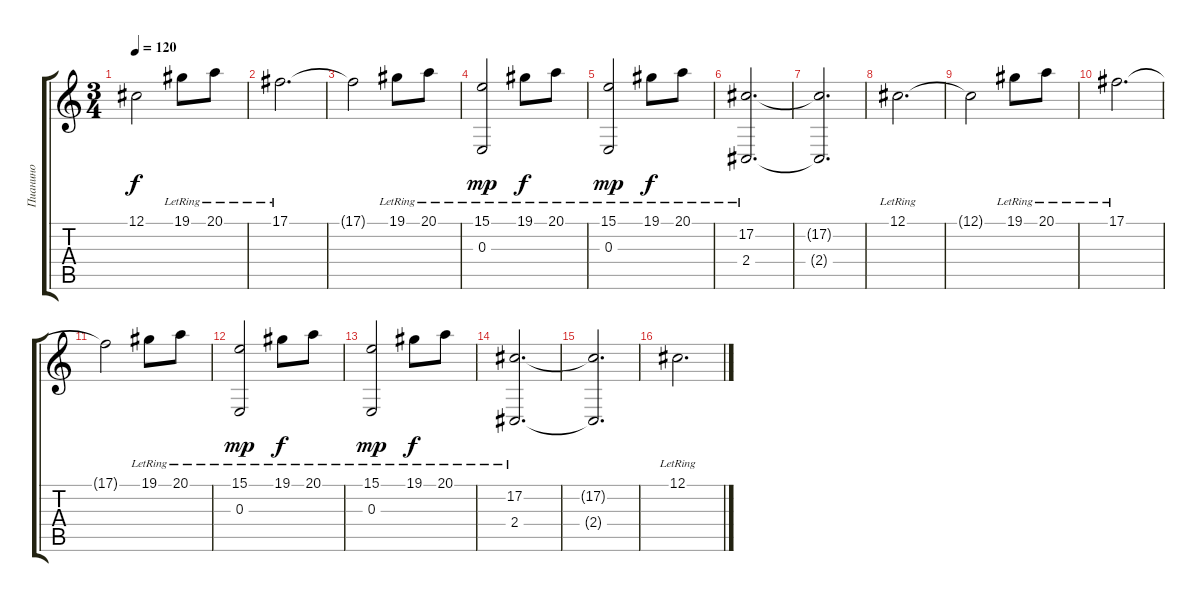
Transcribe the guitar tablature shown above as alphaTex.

\track ("Пианино" "Пианино") {instrument brightacousticpiano}
\staff {score tabs}
\tuning (Db4 Ab3 E3 B2 Gb2 Db2) {hide}
\ts (3 4)
\tempo 120
\clef g2
\ks c
12.1{t}.2{dy f} 19.1{lr}.8 20.1{lr}.8 |
17.1{lr}.2{d} |
17.1{t}.2 19.1{lr}.8 20.1{lr}.8 |
(15.1{lr} 0.3{lr}).2{dy mp} 19.1{lr}.8{dy f} 20.1{lr}.8 |
(15.1{lr} 0.3{lr}).2{dy mp} 19.1{lr}.8{dy f} 20.1{lr}.8 |
(17.2{lr} 2.4{lr}).2{d} |
(17.2{t} 2.4{t}).2{d} |
12.1{lr}.2{d} |
12.1{t}.2 19.1{lr}.8 20.1{lr}.8 |
17.1{lr}.2{d} |
17.1{t}.2 19.1{lr}.8 20.1{lr}.8 |
(15.1{lr} 0.3{lr}).2{dy mp} 19.1{lr}.8{dy f} 20.1{lr}.8 |
(15.1{lr} 0.3{lr}).2{dy mp} 19.1{lr}.8{dy f} 20.1{lr}.8 |
(17.2{lr} 2.4{lr}).2{d} |
(17.2{t} 2.4{t}).2{d} |
12.1{lr}.2{d}
